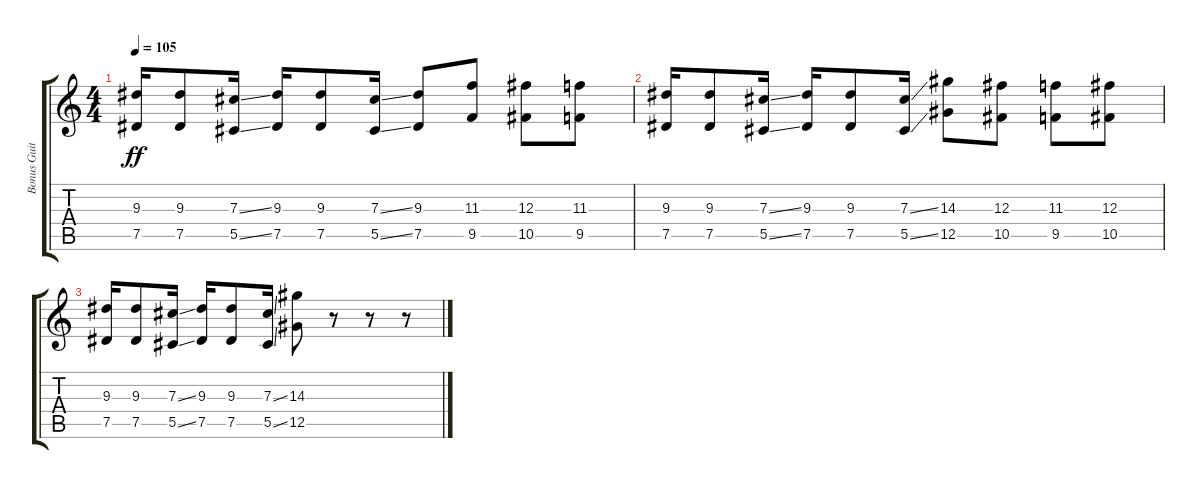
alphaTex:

\track ("Bonus Guitar" "Bonus Guit") {instrument distortionguitar}
\staff {score tabs}
\tuning (Eb4 Bb3 Gb3 Db3 Ab2 Eb2) {hide}
\ts (4 4)
\tempo 105
\clef g2
\ks c
(9.3 7.5).16{dy ff} (9.3 7.5).8 (7.3{ss} 5.5{ss}).16 (9.3 7.5).16 (9.3 7.5).8 (7.3{ss} 5.5{ss}).16 (9.3 7.5).8 (11.3 9.5).8 (12.3 10.5).8 (11.3 9.5).8 |
(9.3 7.5).16 (9.3 7.5).8 (7.3{ss} 5.5{ss}).16 (9.3 7.5).16 (9.3 7.5).8 (7.3{ss} 5.5{ss}).16 (14.3 12.5).8 (12.3 10.5).8 (11.3 9.5).8 (12.3 10.5).8 |
(9.3 7.5).16 (9.3 7.5).8 (7.3{ss} 5.5{ss}).16 (9.3 7.5).16 (9.3 7.5).8 (7.3{ss} 5.5{ss}).16 (14.3 12.5).8 r.8 r.8 r.8
